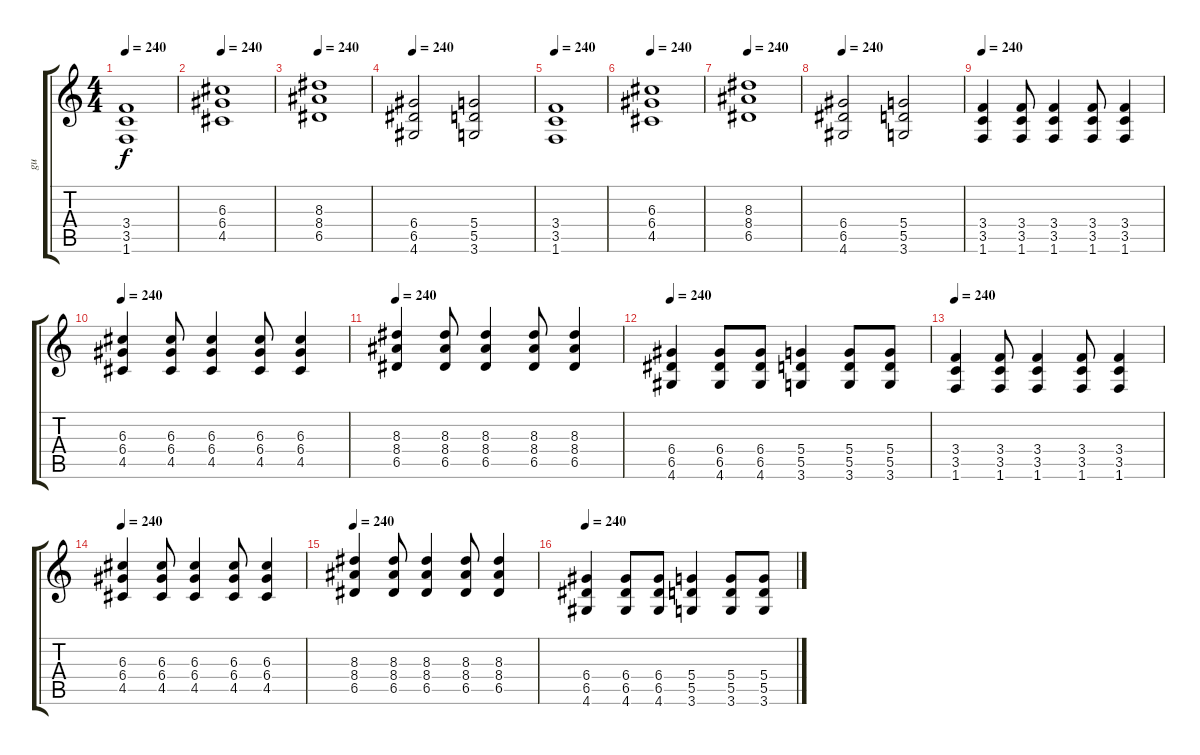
\track ("gu" "gu") {instrument distortionguitar}
\staff {score tabs}
\tuning (E4 B3 G3 D3 A2 E2) {hide}
\ts (4 4)
\tempo 240
\clef g2
\ks c
(3.4 3.5 1.6).1{dy f} |
\tempo 240
(6.3 6.4 4.5).1 |
\tempo 240
(8.3 8.4 6.5).1 |
\tempo 240
(6.4 6.5 4.6).2 (5.4 5.5 3.6).2 |
\tempo 240
(3.4 3.5 1.6).1 |
\tempo 240
(6.3 6.4 4.5).1 |
\tempo 240
(8.3 8.4 6.5).1 |
\tempo 240
(6.4 6.5 4.6).2 (5.4 5.5 3.6).2 |
\tempo 240
(3.4 3.5 1.6).4 (3.4 3.5 1.6).8 (3.4 3.5 1.6).4 (3.4 3.5 1.6).8 (3.4 3.5 1.6).4 |
\tempo 240
(6.3 6.4 4.5).4 (6.3 6.4 4.5).8 (6.3 6.4 4.5).4 (6.3 6.4 4.5).8 (6.3 6.4 4.5).4 |
\tempo 240
(8.3 8.4 6.5).4 (8.3 8.4 6.5).8 (8.3 8.4 6.5).4 (8.3 8.4 6.5).8 (8.3 8.4 6.5).4 |
\tempo 240
(6.4 6.5 4.6).4 (6.4 6.5 4.6).8 (6.4 6.5 4.6).8 (5.4 5.5 3.6).4 (5.4 5.5 3.6).8 (5.4 5.5 3.6).8 |
\tempo 240
(3.4 3.5 1.6).4 (3.4 3.5 1.6).8 (3.4 3.5 1.6).4 (3.4 3.5 1.6).8 (3.4 3.5 1.6).4 |
\tempo 240
(6.3 6.4 4.5).4 (6.3 6.4 4.5).8 (6.3 6.4 4.5).4 (6.3 6.4 4.5).8 (6.3 6.4 4.5).4 |
\tempo 240
(8.3 8.4 6.5).4 (8.3 8.4 6.5).8 (8.3 8.4 6.5).4 (8.3 8.4 6.5).8 (8.3 8.4 6.5).4 |
\tempo 240
(6.4 6.5 4.6).4 (6.4 6.5 4.6).8 (6.4 6.5 4.6).8 (5.4 5.5 3.6).4 (5.4 5.5 3.6).8 (5.4 5.5 3.6).8
